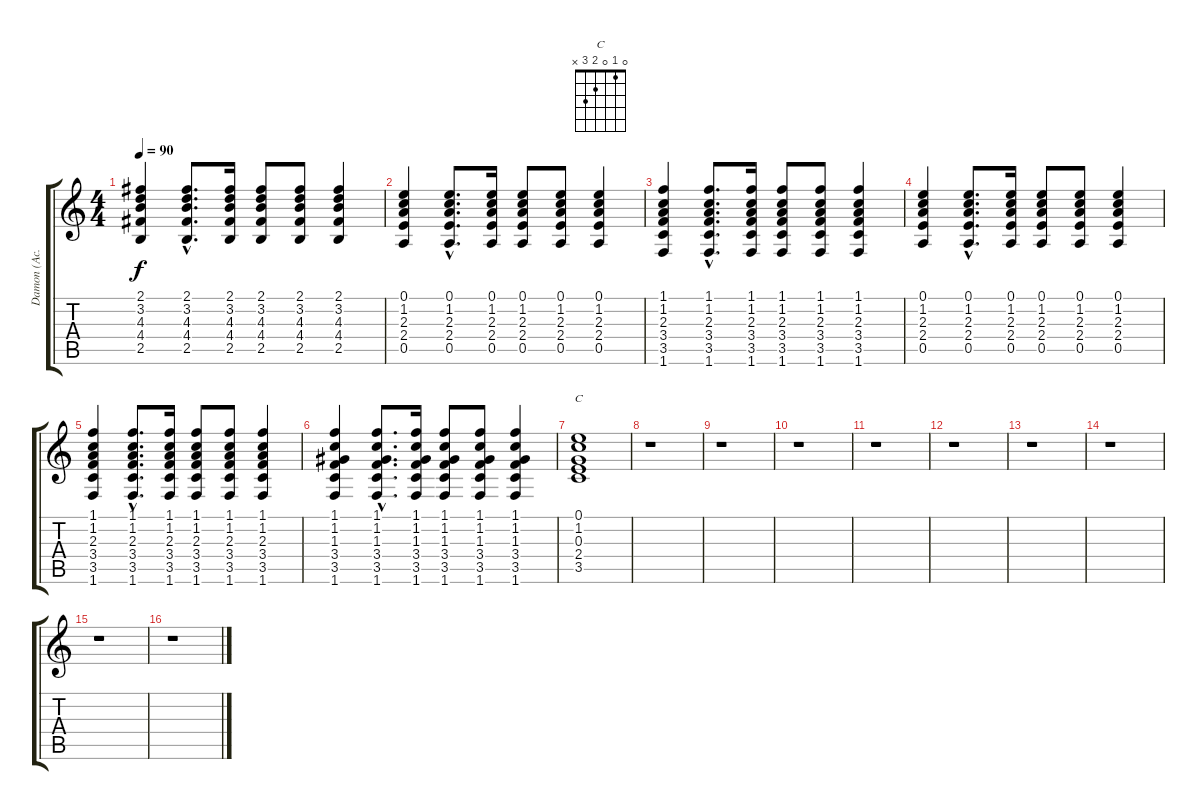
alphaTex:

\track ("Damon (Ac. Guitar)" "Damon (Ac.") {instrument acousticguitarsteel}
\staff {score tabs}
\tuning (E4 B3 G3 D3 A2 E2) {hide}
\chord ("C" 0 1 0 2 3 x)
\ts (4 4)
\tempo 90
\clef g2
\ks c
(2.1 3.2 4.3 4.4 2.5).4{dy f} (2.1{hac} 3.2{hac} 4.3{hac} 4.4{hac} 2.5{hac}).8{d} (2.1 3.2 4.3 4.4 2.5).16 (2.1 3.2 4.3 4.4 2.5).8 (2.1 3.2 4.3 4.4 2.5).8 (2.1 3.2 4.3 4.4 2.5).4 |
(0.1 1.2 2.3 2.4 0.5).4 (0.1{hac} 1.2{hac} 2.3{hac} 2.4{hac} 0.5{hac}).8{d} (0.1 1.2 2.3 2.4 0.5).16 (0.1 1.2 2.3 2.4 0.5).8 (0.1 1.2 2.3 2.4 0.5).8 (0.1 1.2 2.3 2.4 0.5).4 |
(1.1 1.2 2.3 3.4 3.5 1.6).4 (1.1{hac} 1.2{hac} 2.3{hac} 3.4{hac} 3.5{hac} 1.6{hac}).8{d} (1.1 1.2 2.3 3.4 3.5 1.6).16 (1.1 1.2 2.3 3.4 3.5 1.6).8 (1.1 1.2 2.3 3.4 3.5 1.6).8 (1.1 1.2 2.3 3.4 3.5 1.6).4 |
(0.1 1.2 2.3 2.4 0.5).4 (0.1{hac} 1.2{hac} 2.3{hac} 2.4{hac} 0.5{hac}).8{d} (0.1 1.2 2.3 2.4 0.5).16 (0.1 1.2 2.3 2.4 0.5).8 (0.1 1.2 2.3 2.4 0.5).8 (0.1 1.2 2.3 2.4 0.5).4 |
(1.1 1.2 2.3 3.4 3.5 1.6).4 (1.1{hac} 1.2{hac} 2.3{hac} 3.4{hac} 3.5{hac} 1.6{hac}).8{d} (1.1 1.2 2.3 3.4 3.5 1.6).16 (1.1 1.2 2.3 3.4 3.5 1.6).8 (1.1 1.2 2.3 3.4 3.5 1.6).8 (1.1 1.2 2.3 3.4 3.5 1.6).4 |
(1.1 1.2 1.3 3.4 3.5 1.6).4 (1.1{hac} 1.2{hac} 1.3{hac} 3.4{hac} 3.5{hac} 1.6{hac}).8{d} (1.1 1.2 1.3 3.4 3.5 1.6).16 (1.1 1.2 1.3 3.4 3.5 1.6).8 (1.1 1.2 1.3 3.4 3.5 1.6).8 (1.1 1.2 1.3 3.4 3.5 1.6).4 |
(0.1 1.2 0.3 2.4 3.5).1{ch "C"} |
r.1 |
r.1 |
r.1 |
r.1 |
r.1 |
r.1 |
r.1 |
r.1 |
r.1
